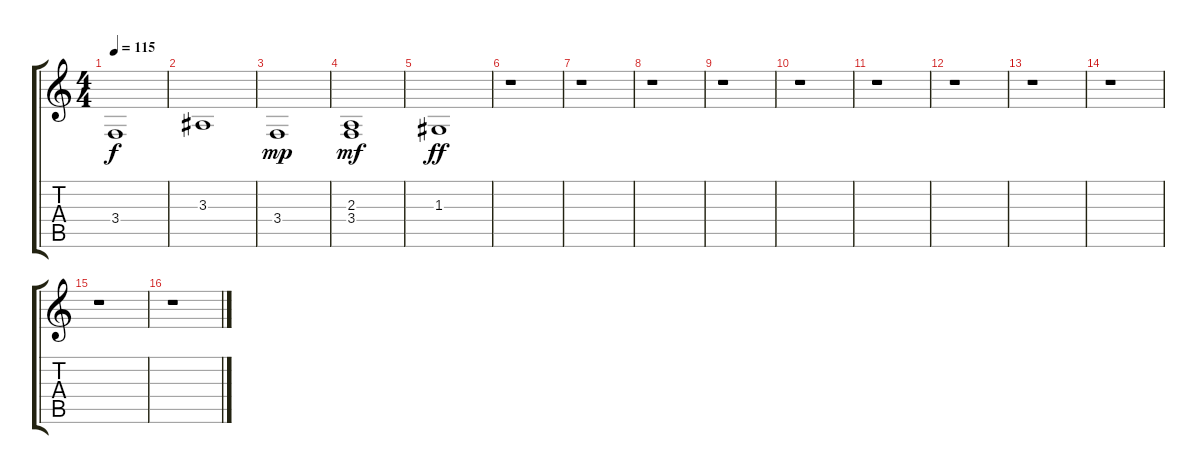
\track "" {instrument choiraahs}
\staff {score tabs}
\tuning (E4 B3 G3 D3 A2 E2) {hide}
\ts (4 4)
\tempo 115
\clef g2
\ks c
3.4{t}.1{dy f} |
3.3.1 |
3.4.1{dy mp} |
(2.3 3.4).1{dy mf} |
1.3.1{dy ff} |
r.1 |
r.1 |
r.1 |
r.1 |
r.1 |
r.1 |
r.1 |
r.1 |
r.1 |
r.1 |
r.1
